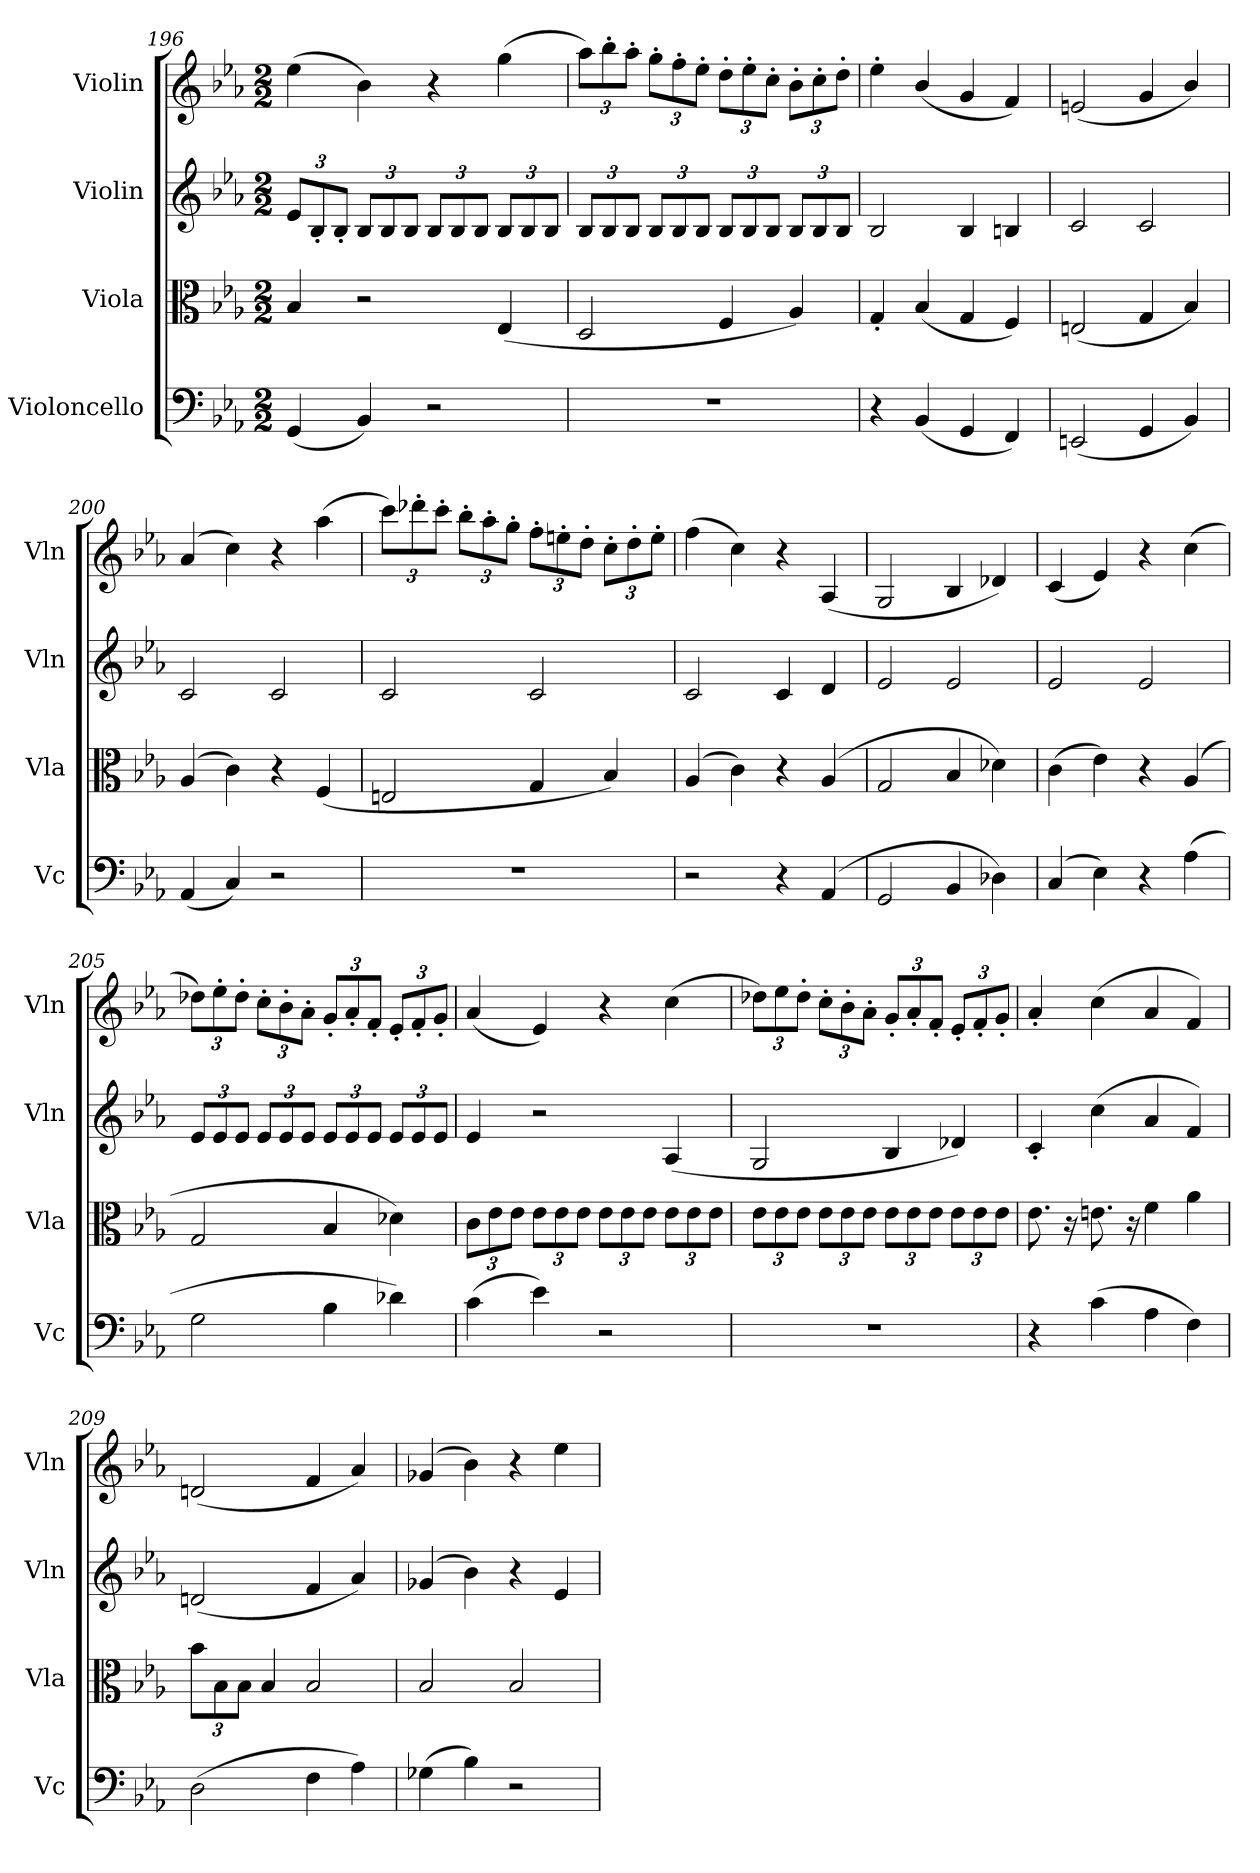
**kern	**kern	**kern	**kern
*part4	*part3	*part2	*part1
*staff4	*staff3	*staff2	*staff1
*I"Violoncello	*I"Viola	*I"Violin	*I"Violin
*I'Vc	*I'Vla	*I'Vln	*I'Vln
*clefF4	*clefC3	*clefG2	*clefG2
*k[b-e-a-]	*k[b-e-a-]	*k[b-e-a-]	*k[b-e-a-]
*M2/2	*M2/2	*M2/2	*M2/2
=196	=196	=196	=196
(4GG/	4B-/	12e-/L	(4ee-\
.	.	12B-'/	.
.	.	12B-'/J	.
4BB-/)	2r	12B-/L	4b-\)
.	.	12B-/	.
.	.	12B-/J	.
2r	.	12B-/L	4r
.	.	12B-/	.
.	.	12B-/J	.
.	(4E-/	12B-/L	(4gg\
.	.	12B-/	.
.	.	12B-/J	.
=197	=197	=197	=197
1r	2D/	12B-/L	12aa-\L)
.	.	12B-/	12bb-'\
.	.	12B-/J	12aa-'\J
.	.	12B-/L	12gg'\L
.	.	12B-/	12ff'\
.	.	12B-/J	12ee-'\J
.	4F/	12B-/L	12dd'\L
.	.	12B-/	12ee-'\
.	.	12B-/J	12cc'\J
.	4A-/)	12B-/L	12b-'\L
.	.	12B-/	12cc'\
.	.	12B-/J	12dd'\J
=198	=198	=198	=198
4r	4G'/	2B-/	4ee-'\
(4BB-/	(4B-/	.	(4b-/
4GG/	4G/	4B-/	4g/
4FF/)	4F/)	4Bn/	4f/)
=199	=199	=199	=199
(2EEn/	(2En/	2c/	(2en/
4GG/	4G/	2c/	4g/
4BB-/)	4B-/)	.	4b-/)
=200	=200	=200	=200
(4AA-/	(4A-/	2c/	(4a-/
4C/)	4c\)	.	4cc\)
2r	4r	2c/	4r
.	(4F/	.	(4aa-\
=201	=201	=201	=201
1r	2En/	2c/	12ccc\L)
.	.	.	12ddd-X'\
.	.	.	12ccc'\J
.	.	.	12bb-'\L
.	.	.	12aa-'\
.	.	.	12gg'\J
.	4G/	2c/	12ff'\L
.	.	.	12een'\
.	.	.	12dd'\J
.	4B-/)	.	12cc'\L
.	.	.	12dd'\
.	.	.	12ee'\J
=202	=202	=202	=202
2r	(4A-/	2c/	(4ff\
.	4c\)	.	4cc\)
4r	4r	4c/	4r
(4AA-/	(4A-/	4d/	(4A-/
=203	=203	=203	=203
2GG/	2G/	2e-/	2G/
4BB-/	4B-/	2e-/	4B-/
4D-X\)	4d-X\)	.	4d-X/)
=204	=204	=204	=204
(4C/	(4c\	2e-/	(4c/
4E-\)	4e-\)	.	4e-/)
4r	4r	2e-/	4r
(4A-\	(4A-/	.	(4cc\
=205	=205	=205	=205
2G\	2G/	12e-/L	12dd-X\L)
.	.	12e-/	12ee-'\
.	.	12e-/J	12dd-'\J
.	.	12e-/L	12cc'\L
.	.	12e-/	12b-'\
.	.	12e-/J	12a-'\J
4B-\	4B-/	12e-/L	12g'/L
.	.	12e-/	12a-'/
.	.	12e-/J	12f'/J
4d-X\)	4d-X\)	12e-/L	12e-'/L
.	.	12e-/	12f'/
.	.	12e-/J	12g'/J
=206	=206	=206	=206
(4c\	12c\L	4e-/	(4a-/
.	12e-\	.	.
.	12e-\J	.	.
4e-\)	12e-\L	2r	4e-/)
.	12e-\	.	.
.	12e-\J	.	.
2r	12e-\L	.	4r
.	12e-\	.	.
.	12e-\J	.	.
.	12e-\L	(4A-/	(4cc\
.	12e-\	.	.
.	12e-\J	.	.
=207	=207	=207	=207
1r	12e-\L	2G/	12dd-X\L)
.	12e-\	.	12ee-\
.	12e-\J	.	12dd-'\J
.	12e-\L	.	12cc'\L
.	12e-\	.	12b-'\
.	12e-\J	.	12a-'\J
.	12e-\L	4B-/	12g'/L
.	12e-\	.	12a-'/
.	12e-\J	.	12f'/J
.	12e-\L	4d-X/)	12e-'/L
.	12e-\	.	12f'/
.	12e-\J	.	12g'/J
=208	=208	=208	=208
4r	8.e-\	4c'/	4a-'/
.	16r	.	.
(4c\	8.en\	(4cc\	(4cc\
.	16r	.	.
4A-\	4f\	4a-/	4a-/
4F\)	4a-\	4f/)	4f/)
=209	=209	=209	=209
(2D\	12b-\L	(2dn/	(2dn/
.	12B-\	.	.
.	12B-\J	.	.
.	4B-/	.	.
4F\	2B-/	4f/	4f/
4A-\)	.	4a-/)	4a-/)
=210	=210	=210	=210
(4G-X\	2B-/	(4g-X/	(4g-X/
4B-\)	.	4b-\)	4b-\)
2r	2B-/	4r	4r
.	.	4e-/	4ee-\
=	=	=	=
*-	*-	*-	*-
